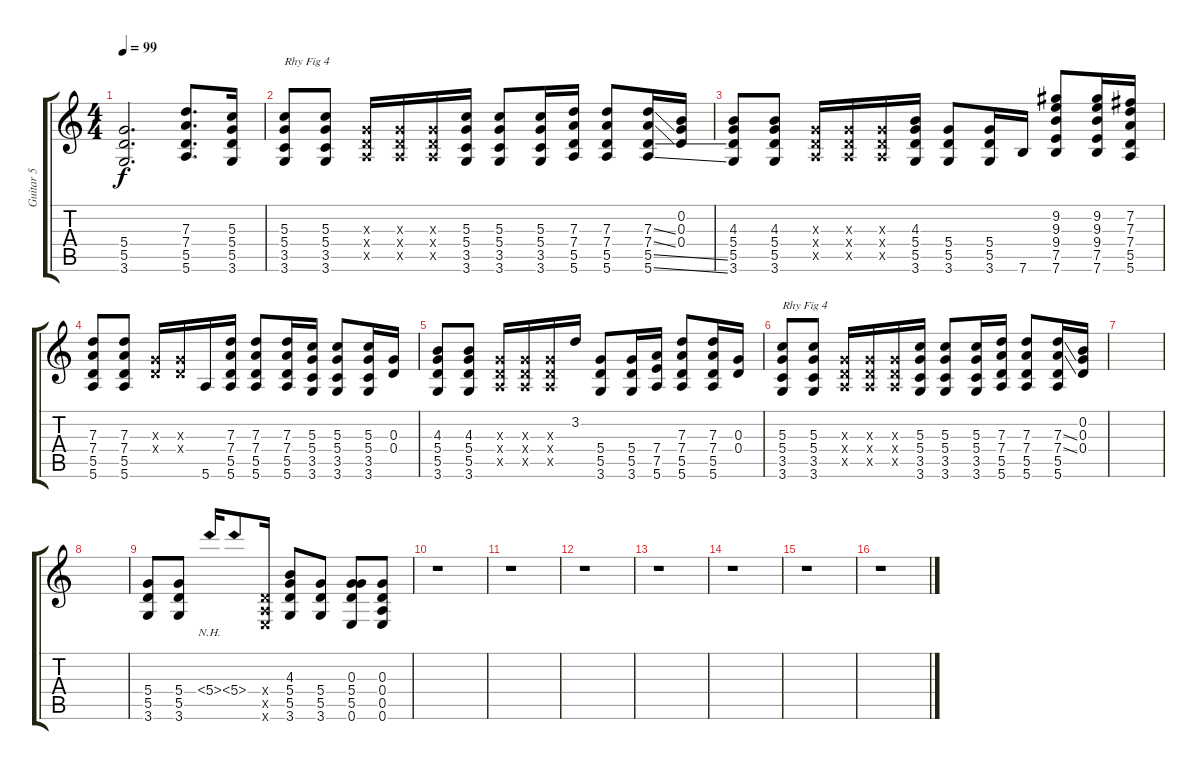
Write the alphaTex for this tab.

\track ("Guitar 5" "Guitar 5") {instrument distortionguitar}
\staff {score tabs}
\tuning (E4 B3 G3 D3 A2 E2) {hide}
\ts (4 4)
\tempo 99
\clef g2
\ks c
(5.4 5.5 3.6).2{d dy f} (7.3 7.4 5.5 5.6).8{d} (5.3 5.4 5.5 3.6).16 |
(5.3 5.4 3.5 3.6).8{txt "Rhy Fig 4"} (5.3 5.4 3.5 3.6).8 (0.3{x} 0.4{x} 0.5{x}).16 (0.3{x} 0.4{x} 0.5{x}).16 (0.3{x} 0.4{x} 0.5{x}).16 (5.3 5.4 3.5 3.6).16 (5.3 5.4 3.5 3.6).8 (5.3 5.4 3.5 3.6).16 (7.3 7.4 5.5 5.6).16 (7.3 7.4 5.5 5.6).8 (7.3{ss} 7.4{ss} 5.5{ss} 5.6{ss}).16 (0.2 0.3 0.4).16 |
(4.3 5.4 5.5 3.6).8 (4.3 5.4 5.5 3.6).8 (0.3{x} 0.4{x} 0.5{x}).16 (0.3{x} 0.4{x} 0.5{x}).16 (0.3{x} 0.4{x} 0.5{x}).16 (4.3 5.4 5.5 3.6).16 (5.4 5.5 3.6).8 (5.4 5.5 3.6).16 7.6.16 (9.2 9.3 9.4 7.5 7.6).8 (9.2 9.3 9.4 7.5 7.6).16 (7.2 7.3 7.4 5.5 5.6).16 |
(7.3 7.4 5.5 5.6).8 (7.3 7.4 5.5 5.6).8 (0.3{x} 0.4{x}).16 (0.3{x} 0.4{x}).16 5.6.16 (7.3 7.4 5.5 5.6).16 (7.3 7.4 5.5 5.6).8 (7.3 7.4 5.5 5.6).16 (5.3 5.4 3.5 3.6).16 (5.3 5.4 3.5 3.6).8 (5.3 5.4 3.5 3.6).16 (0.3 0.4).16 |
(4.3 5.4 5.5 3.6).8 (4.3 5.4 5.5 3.6).8 (0.3{x} 0.4{x} 0.5{x}).16 (0.3{x} 0.4{x} 0.5{x}).16 (0.3{x} 0.4{x} 0.5{x}).16 3.2.16 (5.4 5.5 3.6).8 (5.4 5.5 3.6).16 (7.4 7.5 5.6).16 (7.3 7.4 5.5 5.6).8 (7.3 7.4 5.5 5.6).16 (0.3 0.4).16 |
(5.3 5.4 3.5 3.6).8{txt "Rhy Fig 4"} (5.3 5.4 3.5 3.6).8 (0.3{x} 0.4{x} 0.5{x}).16 (0.3{x} 0.4{x} 0.5{x}).16 (0.3{x} 0.4{x} 0.5{x}).16 (5.3 5.4 3.5 3.6).16 (5.3 5.4 3.5 3.6).8 (5.3 5.4 3.5 3.6).16 (7.3 7.4 5.5 5.6).16 (7.3 7.4 5.5 5.6).8 (7.3{ss} 7.4{ss} 5.5 5.6).16 (0.2 0.3 0.4).16 |
|
|
(5.4 5.5 3.6).8 (5.4 5.5 3.6).8 5.4{nh}.16 5.4{nh}.8 (0.4{x} 0.5{x} 0.6{x}).16 (4.3 5.4 5.5 3.6).8 (5.4 5.5 3.6).8 (0.3 5.4 5.5 0.6).8 (0.3 0.4 0.5 0.6).8 |
r.1 |
r.1 |
r.1 |
r.1 |
r.1 |
r.1 |
r.1
